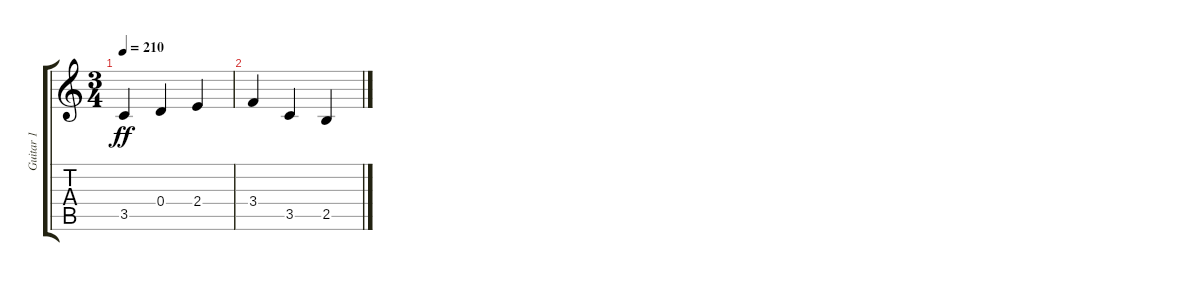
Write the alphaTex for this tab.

\track ("Guitar 1" "Guitar 1") {instrument electricguitarclean}
\staff {score tabs}
\tuning (E4 B3 G3 D3 A2 E2) {hide}
\ts (3 4)
\tempo 210
\clef g2
\ks c
3.5.4{dy ff} 0.4.4 2.4.4 |
3.4.4 3.5.4 2.5.4
